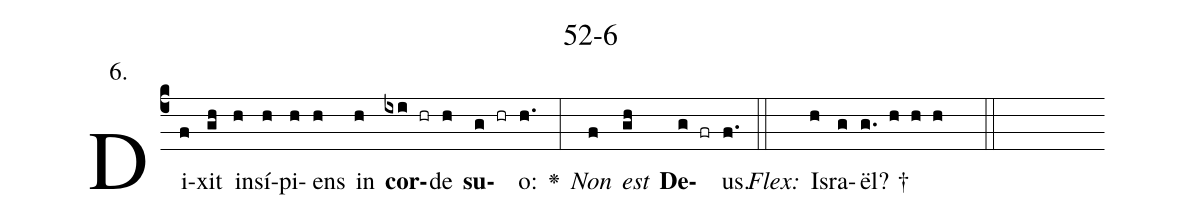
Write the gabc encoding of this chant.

name: 52-6;
annotation: 6.;
%%
(c4)Di(f)xit(gh) in(h)sí(h)pi(h)ens(h) in(h) <b>cor</b>(ixi hr)de(h) <b>su</b>(g hr)o:(h.) <v>\greheightstar</v>(:) <i>Non</i>(f) <i>est</i>(gh) <b>De</b>(g fr)us.(f.) (::)
<i>Flex:</i>()  Is(h)ra(g)ël? †(g. h h h  ::)

%E(h) u(h) o(f) u(gh) a(g) e.(f.) (::)
